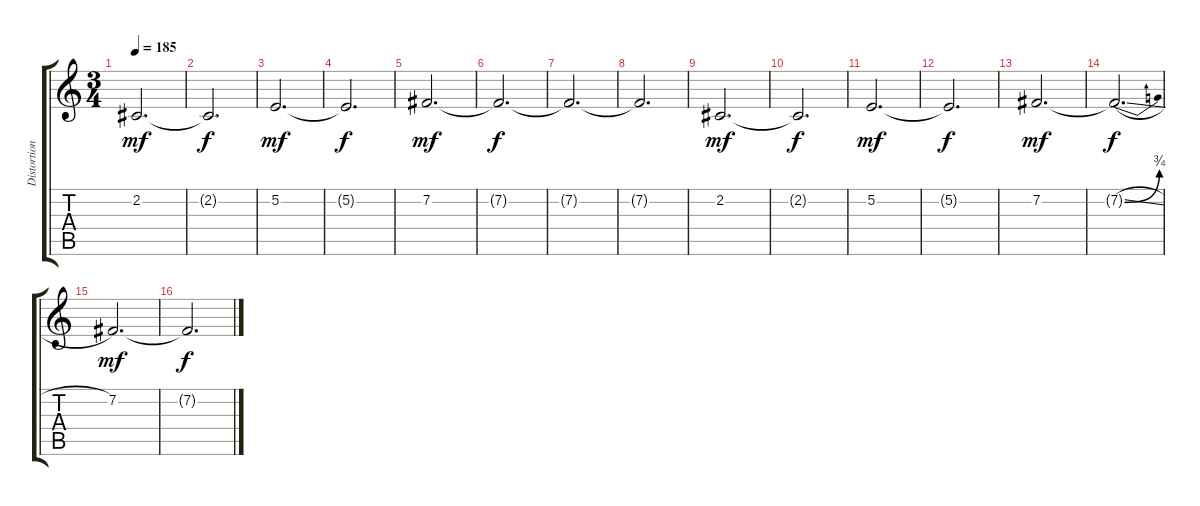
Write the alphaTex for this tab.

\track ("Distortion Guitar" "Distortion") {instrument lead2sawtooth}
\staff {score tabs}
\tuning (E4 B3 G3 D3 A2 E2) {hide}
\ts (3 4)
\tempo 185
\clef g2
\ks c
2.2.2{d dy mf} |
2.2{t}.2{d dy f} |
5.2.2{d dy mf} |
5.2{t}.2{d dy f} |
7.2.2{d dy mf} |
7.2{t}.2{d dy f} |
7.2{t}.2{d} |
7.2{t}.2{d} |
2.2.2{d dy mf} |
2.2{t}.2{d dy f} |
5.2.2{d dy mf} |
5.2{t}.2{d dy f} |
7.2.2{d dy mf} |
7.2{be (bend 0 0 60 3) sl t}.2{d dy f} |
7.2.2{d dy mf} |
7.2{t}.2{d dy f}
